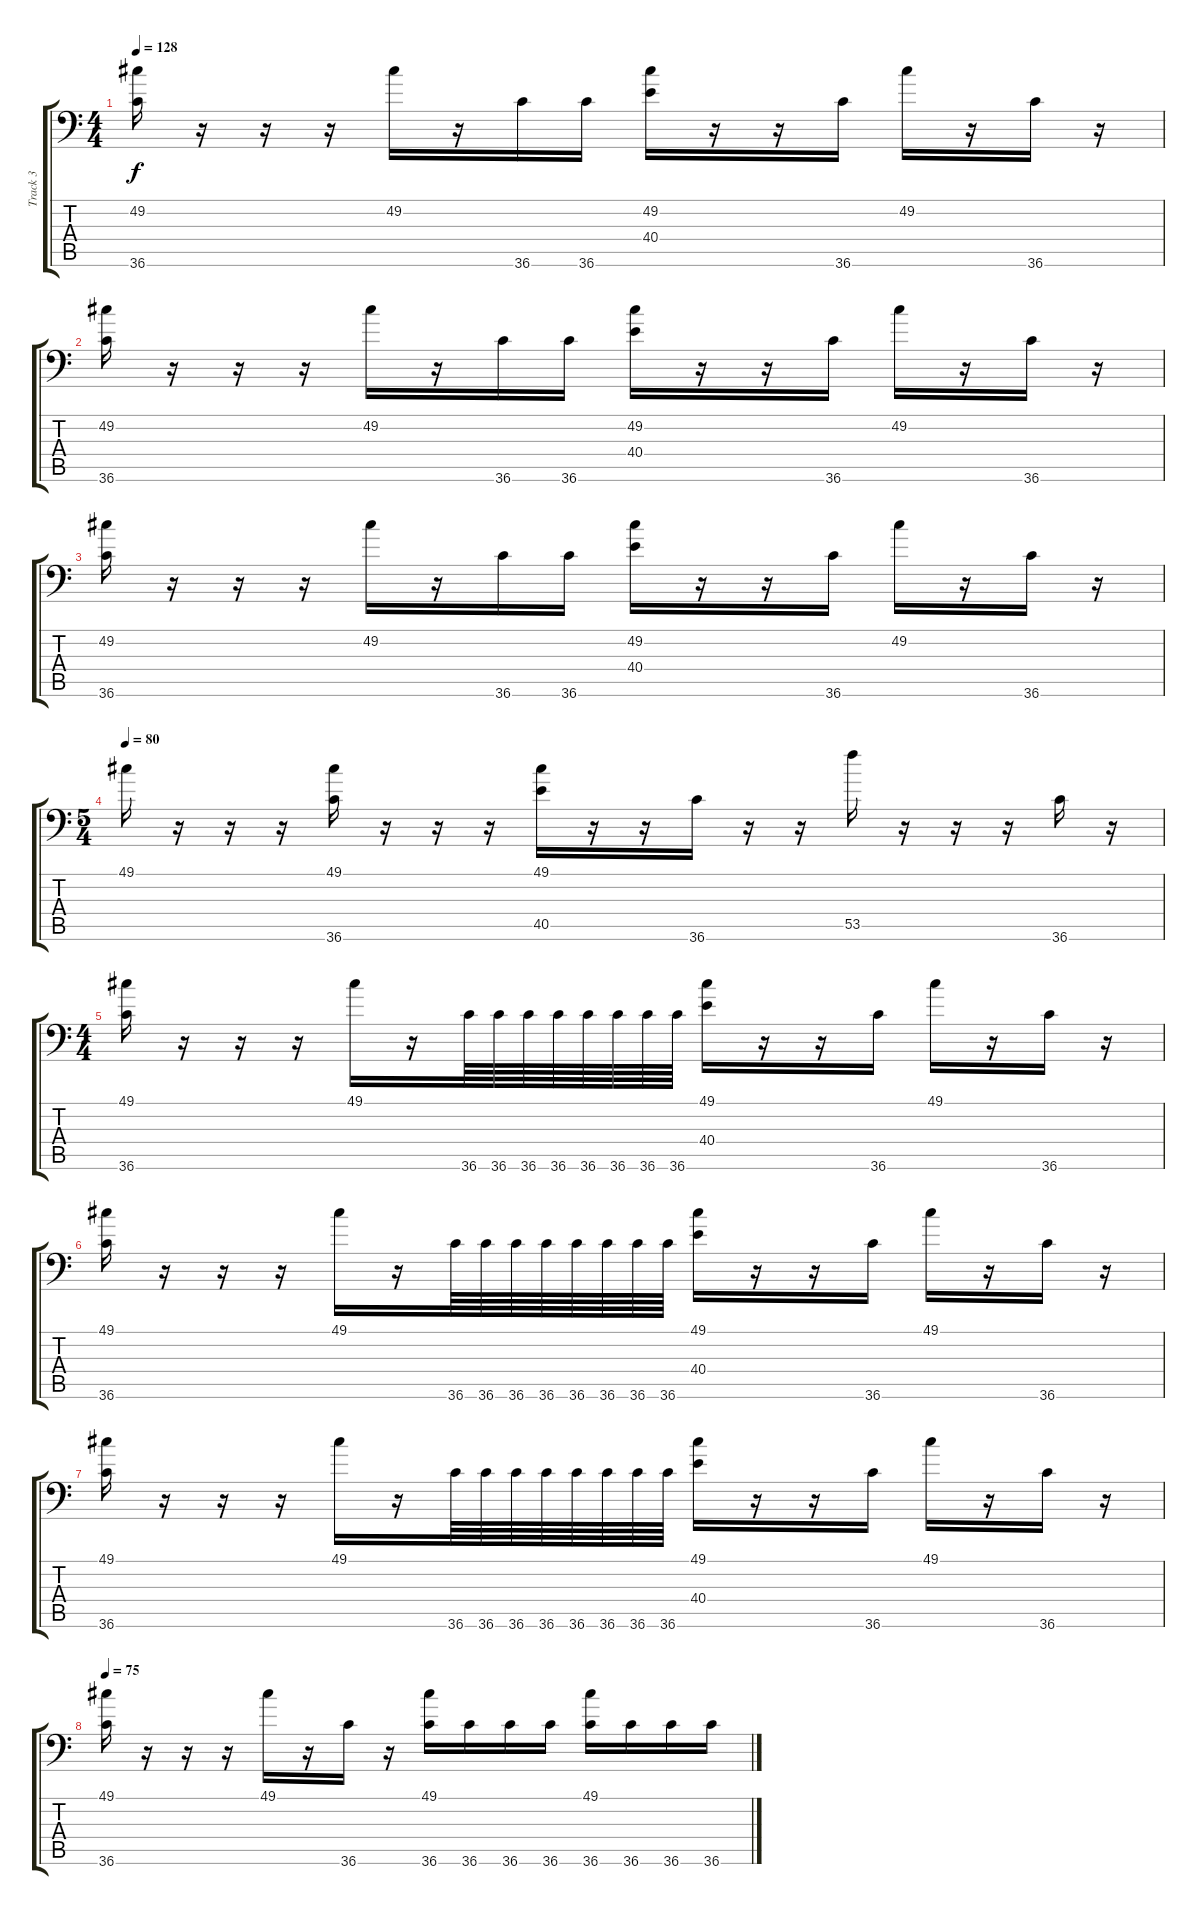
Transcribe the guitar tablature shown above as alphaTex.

\track ("Track 3" "Track 3") {instrument acousticgrandpiano}
\staff {score tabs}
\tuning (C-1 C-1 C-1 C-1 C-1 C-1) {hide}
\ts (4 4)
\tempo 128
\clef f4
\ks c
(49.2 36.6).16{dy f} r.16 r.16 r.16 49.2.16 r.16 36.6.16 36.6.16 (49.2 40.4).16 r.16 r.16 36.6.16 49.2.16 r.16 36.6.16 r.16 |
(49.2 36.6).16 r.16 r.16 r.16 49.2.16 r.16 36.6.16 36.6.16 (49.2 40.4).16 r.16 r.16 36.6.16 49.2.16 r.16 36.6.16 r.16 |
(49.2 36.6).16 r.16 r.16 r.16 49.2.16 r.16 36.6.16 36.6.16 (49.2 40.4).16 r.16 r.16 36.6.16 49.2.16 r.16 36.6.16 r.16 |
\ts (5 4)
\tempo 80
49.1.16 r.16 r.16 r.16 (49.1 36.6).16 r.16 r.16 r.16 (49.1 40.5).16 r.16 r.16 36.6.16 r.16 r.16 53.5.16 r.16 r.16 r.16 36.6.16 r.16 |
\ts (4 4)
(49.1 36.6).16 r.16 r.16 r.16 49.1.16 r.16 36.6.64 36.6.64 36.6.64 36.6.64 36.6.64 36.6.64 36.6.64 36.6.64 (49.1 40.4).16 r.16 r.16 36.6.16 49.1.16 r.16 36.6.16 r.16 |
(49.1 36.6).16 r.16 r.16 r.16 49.1.16 r.16 36.6.64 36.6.64 36.6.64 36.6.64 36.6.64 36.6.64 36.6.64 36.6.64 (49.1 40.4).16 r.16 r.16 36.6.16 49.1.16 r.16 36.6.16 r.16 |
(49.1 36.6).16 r.16 r.16 r.16 49.1.16 r.16 36.6.64 36.6.64 36.6.64 36.6.64 36.6.64 36.6.64 36.6.64 36.6.64 (49.1 40.4).16 r.16 r.16 36.6.16 49.1.16 r.16 36.6.16 r.16 |
\tempo 75
(49.1 36.6).16 r.16 r.16 r.16 49.1.16 r.16 36.6.16 r.16 (49.1 36.6).16 36.6.16 36.6.16 36.6.16 (49.1 36.6).16 36.6.16 36.6.16 36.6.16
